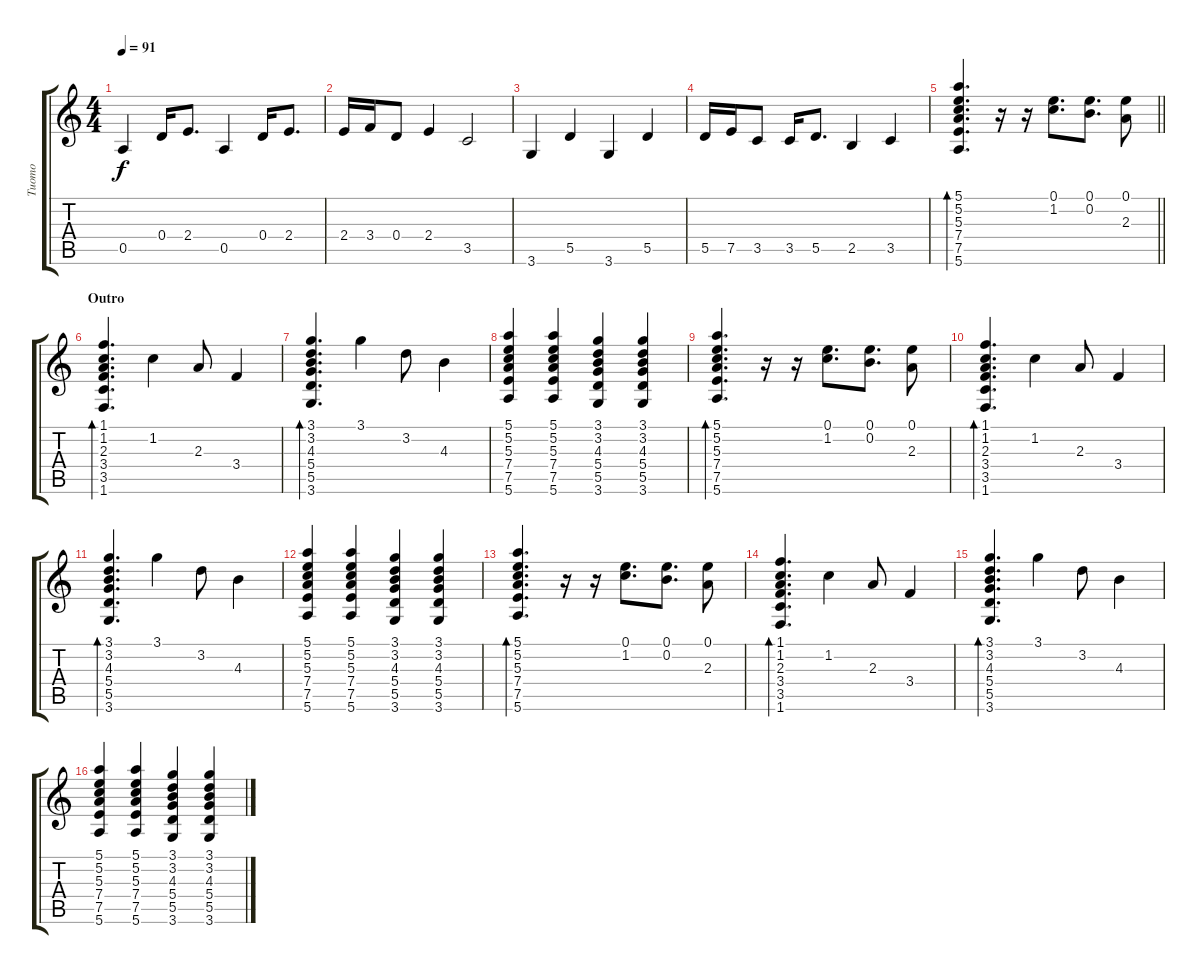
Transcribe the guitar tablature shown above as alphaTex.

\track ("Tuomo" "Tuomo") {instrument acousticguitarsteel}
\staff {score tabs}
\tuning (E4 B3 G3 D3 A2 E2) {hide}
\ts (4 4)
\tempo 91
\clef g2
\ks c
0.5.4{dy f} 0.4.16 2.4.8{d} 0.5.4 0.4.16 2.4.8{d} |
2.4.16 3.4.16 0.4.8 2.4.4 3.5.2 |
3.6.4 5.5.4 3.6.4 5.5.4 |
5.5.16 7.5.16 3.5.8 3.5.16 5.5.8{d} 2.5.4 3.5.4 |
\barLineRight lightlight
(5.1 5.2 5.3 7.4 7.5 5.6).4{d bd 240} r.16 r.16 (0.1 1.2).8{d} (0.1 0.2).8{d} (0.1 2.3).8 |
\section ("" "Outro")
(1.1 1.2 2.3 3.4 3.5 1.6).4{d bd 60} 1.2.4 2.3.8 3.4.4 |
(3.1 3.2 4.3 5.4 5.5 3.6).4{d bd 60} 3.1.4 3.2.8 4.3.4 |
(5.1 5.2 5.3 7.4 7.5 5.6).4 (5.1 5.2 5.3 7.4 7.5 5.6).4 (3.1 3.2 4.3 5.4 5.5 3.6).4 (3.1 3.2 4.3 5.4 5.5 3.6).4 |
(5.1 5.2 5.3 7.4 7.5 5.6).4{d bd 240} r.16 r.16 (0.1 1.2).8{d} (0.1 0.2).8{d} (0.1 2.3).8 |
(1.1 1.2 2.3 3.4 3.5 1.6).4{d bd 60} 1.2.4 2.3.8 3.4.4 |
(3.1 3.2 4.3 5.4 5.5 3.6).4{d bd 60} 3.1.4 3.2.8 4.3.4 |
(5.1 5.2 5.3 7.4 7.5 5.6).4 (5.1 5.2 5.3 7.4 7.5 5.6).4 (3.1 3.2 4.3 5.4 5.5 3.6).4 (3.1 3.2 4.3 5.4 5.5 3.6).4 |
(5.1 5.2 5.3 7.4 7.5 5.6).4{d bd 240} r.16 r.16 (0.1 1.2).8{d} (0.1 0.2).8{d} (0.1 2.3).8 |
(1.1 1.2 2.3 3.4 3.5 1.6).4{d bd 60} 1.2.4 2.3.8 3.4.4 |
(3.1 3.2 4.3 5.4 5.5 3.6).4{d bd 60} 3.1.4 3.2.8 4.3.4 |
(5.1 5.2 5.3 7.4 7.5 5.6).4 (5.1 5.2 5.3 7.4 7.5 5.6).4 (3.1 3.2 4.3 5.4 5.5 3.6).4 (3.1 3.2 4.3 5.4 5.5 3.6).4
